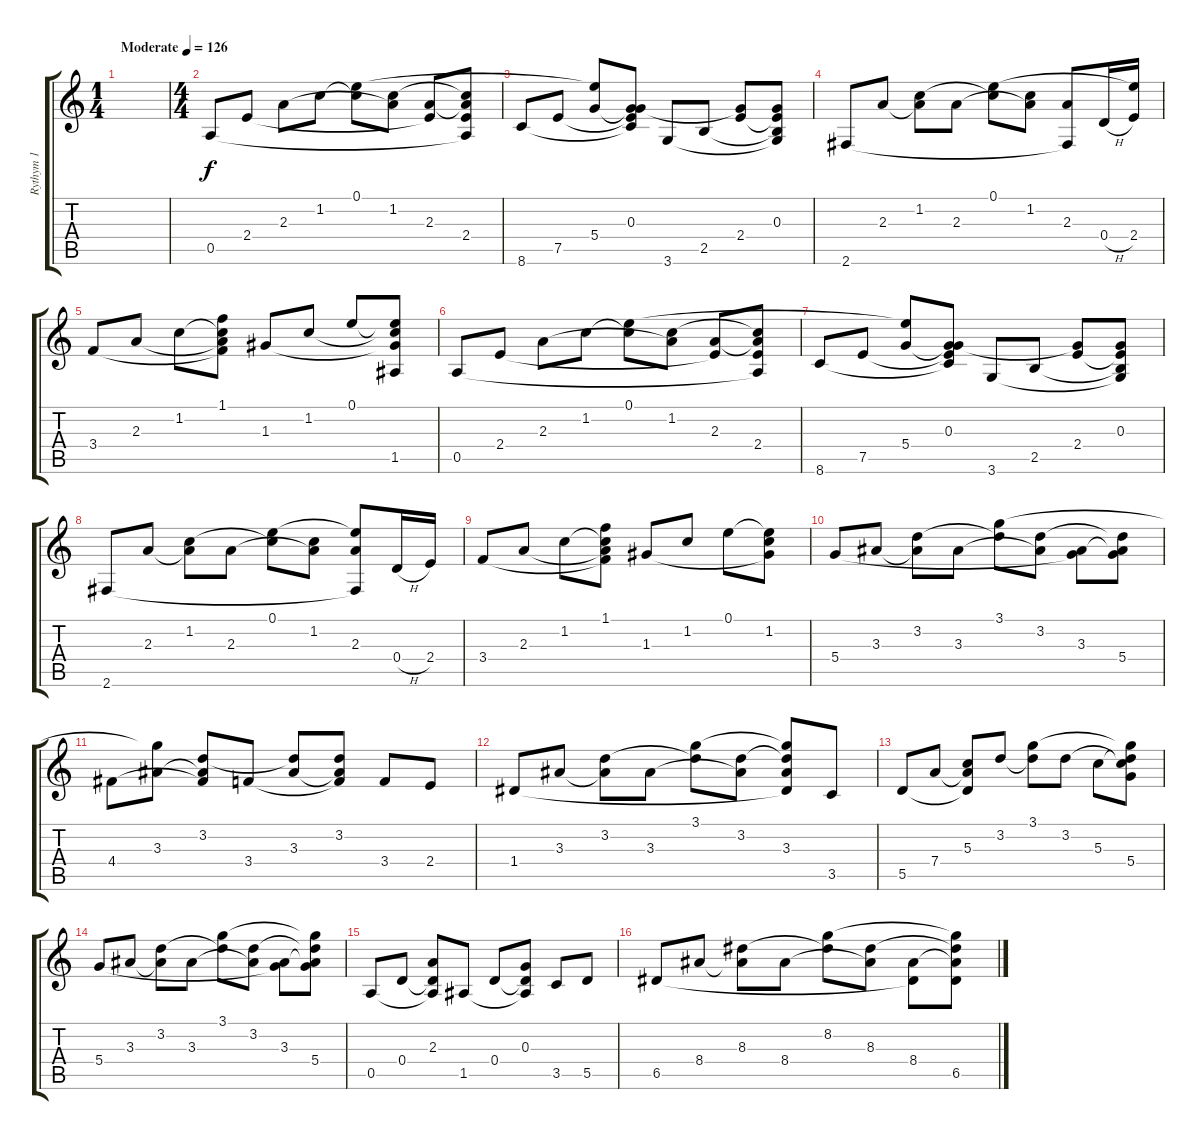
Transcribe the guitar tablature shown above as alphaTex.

\track ("Rythym 1" "Rythym 1") {instrument electricguitarclean}
\staff {score tabs}
\tuning (E4 B3 G3 D3 A2 E2) {hide}
\ts (1 4)
\tempo (126 "Moderate")
\clef g2
\ks c
|
\ts (4 4)
0.5.8{volume 4} 2.4.8 2.3.8 1.2.8 (0.1 1.2{t}).8 (1.2 2.3{t}).8 (2.3 2.4{t}).8 (1.2{t} 2.3{t} 2.4 0.5{t}).8 |
8.6.8 7.5.8 (0.1{t} 5.4).8 (0.3 5.4{t} 7.5{t} 8.6{t}).8 3.6.8 2.5.8 (0.3{t} 2.4).8 (0.3 2.4{t} 2.5{t} 3.6{t}).8 |
2.6.8 2.3.8 (1.2 2.3{t}).8 2.3.8 (0.1 1.2{t}).8 (1.2 2.3{t}).8 (2.3 2.6{t}).8 0.4{h}.16 (0.1{t} 2.4).16 |
3.4.8 2.3.8 1.2.8 (1.1 1.2{t} 2.3{t} 3.4{t}).8 1.3.8 1.2.8 0.1.8 (0.1{t} 1.2{t} 1.3{t} 1.5).8 |
0.5.8 2.4.8 2.3.8 1.2.8 (0.1 1.2{t}).8 (1.2 2.3{t}).8 (2.3 2.4{t}).8 (1.2{t} 2.3{t} 2.4 0.5{t}).8 |
8.6.8 7.5.8 (0.1{t} 5.4).8 (0.3 5.4{t} 7.5{t} 8.6{t}).8 3.6.8 2.5.8 (0.3{t} 2.4).8 (0.3 2.4{t} 2.5{t} 3.6{t}).8 |
2.6.8 2.3.8 (1.2 2.3{t}).8 2.3.8 (0.1 1.2{t}).8 (1.2 2.3{t}).8 (0.1{t} 2.3 2.6{t}).8 0.4{h}.16 2.4.16 |
3.4.8 2.3.8 1.2.8 (1.1 1.2{t} 2.3{t} 3.4{t}).8 1.3.8 1.2.8 0.1.8 (0.1{t} 1.2 1.3{t}).8 |
5.4.8 3.3.8 (3.2 3.3{t}).8 3.3.8 (3.1 3.2{t}).8 (3.2 3.3{t}).8 (3.3 5.4{t}).8 (3.2{t} 3.3{t} 5.4).8 |
4.4.8 (3.1{t} 3.3).8 (3.2 3.3{t} 4.4{t}).8 3.4.8 (3.2{t} 3.3).8 (3.2 3.3{t} 3.4{t}).8 3.4.8 2.4.8 |
1.4.8 3.3.8 (3.2 3.3{t}).8 3.3.8 (3.1 3.2{t}).8 (3.2 3.3{t}).8 (3.1{t} 3.2{t} 3.3 1.4{t}).8 3.5.8 |
5.5.8 7.4.8 (5.3 7.4{t} 5.5{t}).8 3.2.8 (3.1 3.2{t}).8 3.2.8 5.3.8 (3.1{t} 3.2{t} 5.3{t} 5.4).8 |
5.4.8 3.3.8 (3.2 3.3{t}).8 3.3.8 (3.1 3.2{t}).8 (3.2 3.3{t}).8 (3.3 5.4{t}).8 (3.1{t} 3.2{t} 3.3{t} 5.4).8 |
0.5.8 0.4.8 (2.3 0.4{t} 0.5{t}).8 1.5.8 0.4.8 (0.3 0.4{t} 1.5{t}).8 3.5.8 5.5.8 |
6.5.8 8.4.8 (8.3 8.4{t}).8 8.4.8 (8.2 8.3{t}).8 (8.3 8.4{t}).8 (8.4 6.5{t}).8 (8.2{t} 8.3{t} 8.4{t} 6.5).8
